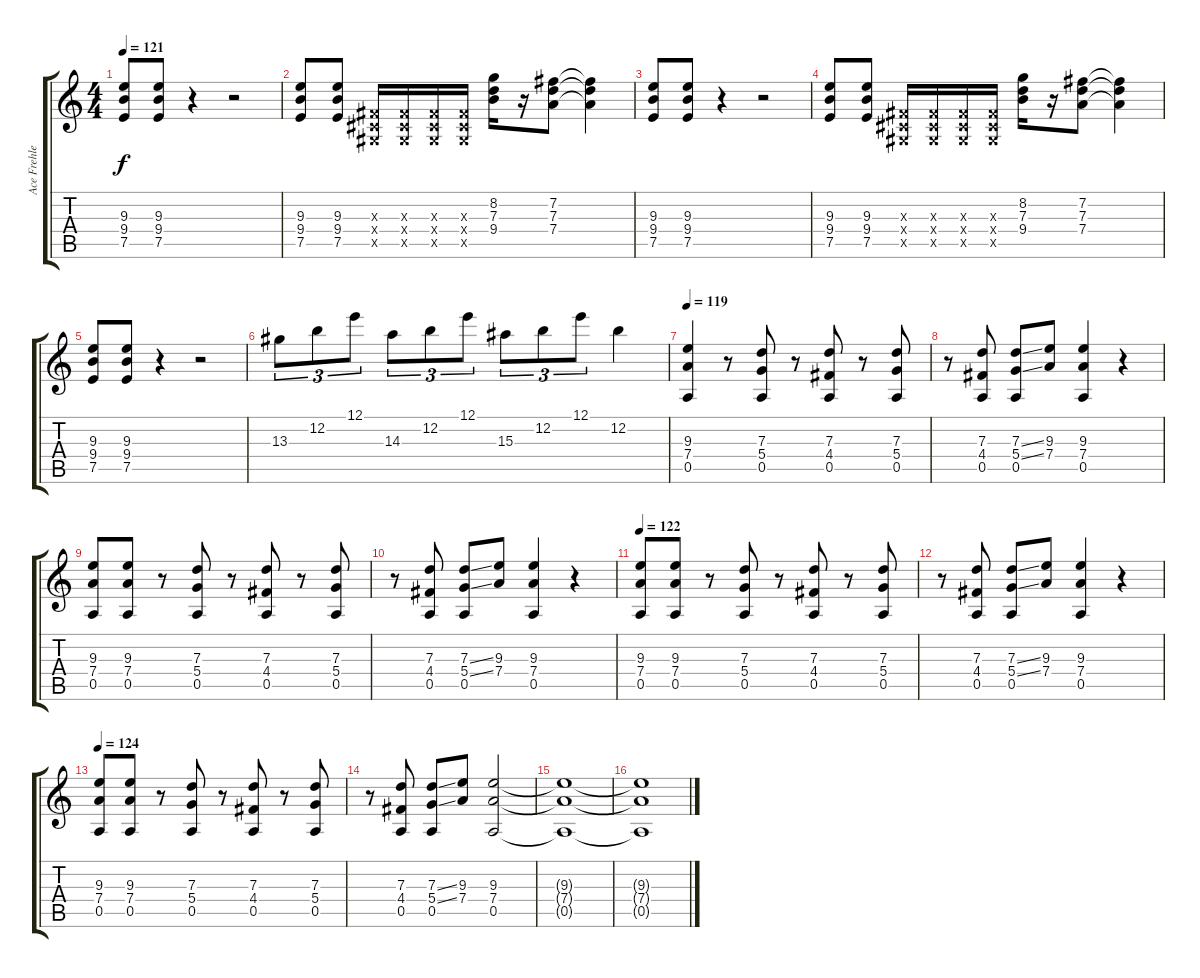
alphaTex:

\track ("Ace Frehley" "Ace Frehle") {instrument overdrivenguitar}
\staff {score tabs}
\tuning (E4 B3 G3 D3 A2 E2) {hide}
\ts (4 4)
\tempo 121
\clef g2
\ks c
(9.3 9.4 7.5).8{dy f} (9.3 9.4 7.5).8 r.4 r.2 |
(9.3 9.4 7.5).8 (9.3 9.4 7.5).8 (-1.3{x} -1.4{x} -1.5{x}).16 (-1.3{x} -1.4{x} -1.5{x}).16 (-1.3{x} -1.4{x} -1.5{x}).16 (-1.3{x} -1.4{x} -1.5{x}).16 (8.2 7.3 9.4).16 r.16 (7.2 7.3 7.4).8 (7.2{t} 7.3{t} 7.4{t}).4 |
(9.3 9.4 7.5).8 (9.3 9.4 7.5).8 r.4 r.2 |
(9.3 9.4 7.5).8 (9.3 9.4 7.5).8 (-1.3{x} -1.4{x} -1.5{x}).16 (-1.3{x} -1.4{x} -1.5{x}).16 (-1.3{x} -1.4{x} -1.5{x}).16 (-1.3{x} -1.4{x} -1.5{x}).16 (8.2 7.3 9.4).16 r.16 (7.2 7.3 7.4).8 (7.2{t} 7.3{t} 7.4{t}).4 |
(9.3 9.4 7.5).8 (9.3 9.4 7.5).8 r.4 r.2 |
13.3.8{tu (3 2)} 12.2.8{tu (3 2)} 12.1.8{tu (3 2)} 14.3.8{tu (3 2)} 12.2.8{tu (3 2)} 12.1.8{tu (3 2)} 15.3.8{tu (3 2)} 12.2.8{tu (3 2)} 12.1.8{tu (3 2)} 12.2.4 |
\tempo 119
(9.3 7.4 0.5).4 r.8 (7.3 5.4 0.5).8 r.8 (7.3 4.4 0.5).8 r.8 (7.3 5.4 0.5).8 |
r.8 (7.3 4.4 0.5).8 (7.3{ss} 5.4{ss} 0.5).8 (9.3 7.4).8 (9.3 7.4 0.5).4 r.4 |
(9.3 7.4 0.5).8 (9.3 7.4 0.5).8 r.8 (7.3 5.4 0.5).8 r.8 (7.3 4.4 0.5).8 r.8 (7.3 5.4 0.5).8 |
r.8 (7.3 4.4 0.5).8 (7.3{ss} 5.4{ss} 0.5).8 (9.3 7.4).8 (9.3 7.4 0.5).4 r.4 |
\tempo 122
(9.3 7.4 0.5).8 (9.3 7.4 0.5).8 r.8 (7.3 5.4 0.5).8 r.8 (7.3 4.4 0.5).8 r.8 (7.3 5.4 0.5).8 |
r.8 (7.3 4.4 0.5).8 (7.3{ss} 5.4{ss} 0.5).8 (9.3 7.4).8 (9.3 7.4 0.5).4 r.4 |
\tempo 124
(9.3 7.4 0.5).8 (9.3 7.4 0.5).8 r.8 (7.3 5.4 0.5).8 r.8 (7.3 4.4 0.5).8 r.8 (7.3 5.4 0.5).8 |
r.8 (7.3 4.4 0.5).8 (7.3{ss} 5.4{ss} 0.5).8 (9.3 7.4).8 (9.3 7.4 0.5).2 |
(9.3{t} 7.4{t} 0.5{t}).1 |
(9.3{t} 7.4{t} 0.5{t}).1
